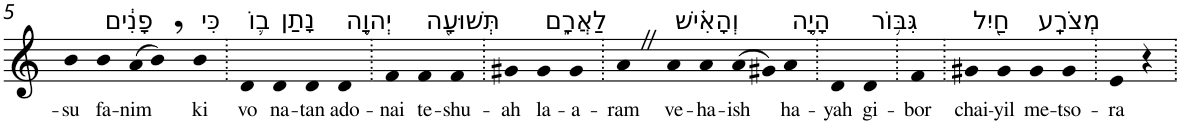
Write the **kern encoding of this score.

**kern	**text
*part1	*part1
*staff1	*staff1
*I"Piano	*
*I'Pno	*
!!LO:PB:g=z
*clefG2	*
*k[]	*
=5	=5
!	!LO:LY:b
4b	-su
!LO:TX:a:t=פָנִ֔ים	!
!	!LO:LY:b
4b	fa-
!	!LO:LY:b
(>8a	-nim
8b,)	.
!LO:TX:a:t=כִּי	!
!	!LO:LY:b
4b	ki
=6.	=6.
!LO:TX:a:t=ב֛וֹ	!
!	!LO:LY:b
4d	vo
!LO:TX:a:t=נָתַן	!
!	!LO:LY:b
4d	na-
!	!LO:LY:b
4d	-tan
!LO:TX:a:t=יְהוָ֥ה	!
!	!LO:LY:b
4d	ado-
=7.	=7.
!	!LO:LY:b
4f	-nai
!LO:TX:a:t=תְּשׁוּעָ֖ה	!
!	!LO:LY:b
4f	te-
!	!LO:LY:b
4f	-shu-
=8.	=8.
!	!LO:LY:b
4g#X	-ah
!LO:TX:a:t=לַאֲרָ֑ם	!
!	!LO:LY:b
4g#	la-
!	!LO:LY:b
4g#	-a-
=9.	=9.
!	!LO:LY:b
4aZ	-ram
!LO:TX:a:t=וְהָאִ֗ישׁ	!
!	!LO:LY:b
4a	ve-
!	!LO:LY:b
4a	-ha-
!	!LO:LY:b
(>8a	-ish
8g#X)	.
!LO:TX:a:t=הָיָ֛ה	!
!	!LO:LY:b
4a	ha-
=10.	=10.
!	!LO:LY:b
4d	-yah
!LO:TX:a:t=גִּבּ֥וֹר	!
!	!LO:LY:b
4d	gi-
=11.	=11.
!	!LO:LY:b
4f	-bor
=12.	=12.
!LO:TX:a:t=חַ֖יִל	!
!	!LO:LY:b
4g#X	chai-
!	!LO:LY:b
4g#	-yil
!LO:TX:a:t=מְצֹרָֽע	!
!	!LO:LY:b
4g#	me-
!	!LO:LY:b
4g#	-tso-
=13.	=13.
!	!LO:LY:b
4e	-ra
4r	.
=.	=.
*-	*-
